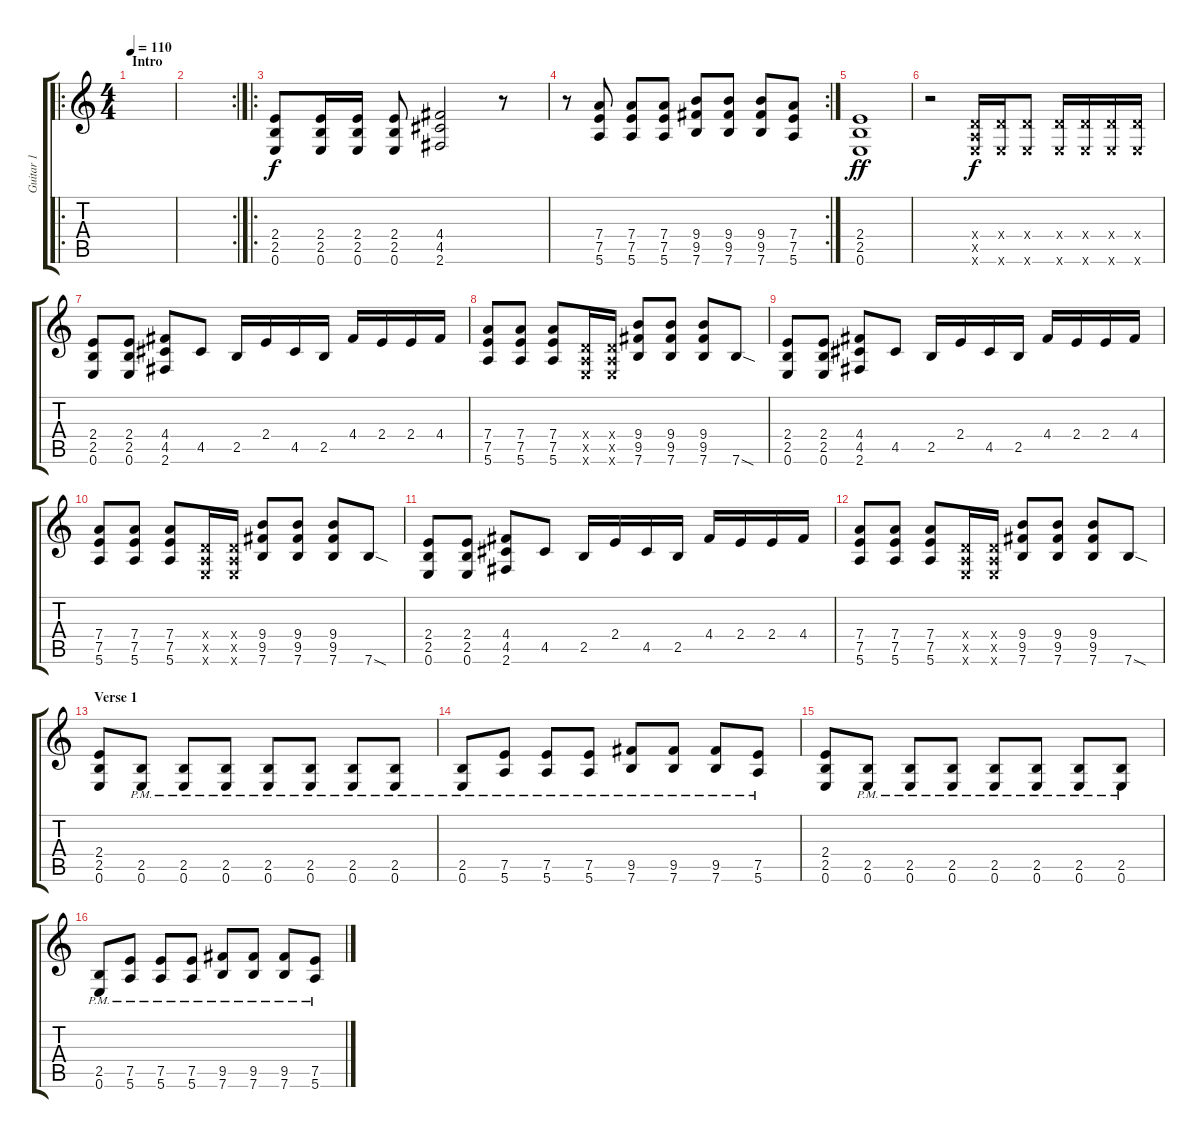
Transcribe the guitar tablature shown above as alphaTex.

\track ("Guitar 1" "Guitar 1") {instrument distortionguitar}
\staff {score tabs}
\tuning (E4 B3 G3 D3 A2 E2) {hide}
\ro
\ts (4 4)
\section ("" "Intro")
\tempo 110
\clef g2
\ks c
|
\rc 2
|
\ro
(2.4 2.5 0.6).8 (2.4 2.5 0.6).16 (2.4 2.5 0.6).16 (2.4 2.5 0.6).8 (4.4 4.5 2.6).2 r.8 |
\rc 2
r.8 (7.4 7.5 5.6).8 (7.4 7.5 5.6).8 (7.4 7.5 5.6).8 (9.4 9.5 7.6).8 (9.4 9.5 7.6).8 (9.4 9.5 7.6).8 (7.4 7.5 5.6).8 |
(2.4 2.5 0.6).1{dy ff} |
r.2 (0.4{x} 0.5{x} 0.6{x}).16{dy f} (0.4{x} 0.6{x}).16 (0.4{x} 0.6{x}).8 (0.4{x} 0.6{x}).16 (0.4{x} 0.6{x}).16 (0.4{x} 0.6{x}).16 (0.4{x} 0.6{x}).16 |
(2.4 2.5 0.6).8 (2.4 2.5 0.6).8 (4.4 4.5 2.6).8 4.5.8 2.5.16 2.4.16 4.5.16 2.5.16 4.4.16 2.4.16 2.4.16 4.4.16 |
(7.4 7.5 5.6).8 (7.4 7.5 5.6).8 (7.4 7.5 5.6).8 (0.4{x} 0.5{x} 0.6{x}).16 (0.4{x} 0.5{x} 0.6{x}).16 (9.4 9.5 7.6).8 (9.4 9.5 7.6).8 (9.4 9.5 7.6).8 7.6{sod}.8 |
(2.4 2.5 0.6).8 (2.4 2.5 0.6).8 (4.4 4.5 2.6).8 4.5.8 2.5.16 2.4.16 4.5.16 2.5.16 4.4.16 2.4.16 2.4.16 4.4.16 |
(7.4 7.5 5.6).8 (7.4 7.5 5.6).8 (7.4 7.5 5.6).8 (0.4{x} 0.5{x} 0.6{x}).16 (0.4{x} 0.5{x} 0.6{x}).16 (9.4 9.5 7.6).8 (9.4 9.5 7.6).8 (9.4 9.5 7.6).8 7.6{sod}.8 |
(2.4 2.5 0.6).8 (2.4 2.5 0.6).8 (4.4 4.5 2.6).8 4.5.8 2.5.16 2.4.16 4.5.16 2.5.16 4.4.16 2.4.16 2.4.16 4.4.16 |
(7.4 7.5 5.6).8 (7.4 7.5 5.6).8 (7.4 7.5 5.6).8 (0.4{x} 0.5{x} 0.6{x}).16 (0.4{x} 0.5{x} 0.6{x}).16 (9.4 9.5 7.6).8 (9.4 9.5 7.6).8 (9.4 9.5 7.6).8 7.6{sod}.8 |
\section ("" "Verse 1")
(2.4 2.5 0.6).8 (2.5 0.6{pm}).8 (2.5 0.6{pm}).8 (2.5 0.6{pm}).8 (2.5 0.6{pm}).8 (2.5 0.6{pm}).8 (2.5 0.6{pm}).8 (2.5 0.6{pm}).8 |
(2.5 0.6{pm}).8 (7.5 5.6{pm}).8 (7.5 5.6{pm}).8 (7.5 5.6{pm}).8 (9.5 7.6{pm}).8 (9.5 7.6{pm}).8 (9.5 7.6{pm}).8 (7.5 5.6{pm}).8 |
(2.4 2.5 0.6).8 (2.5 0.6{pm}).8 (2.5 0.6{pm}).8 (2.5 0.6{pm}).8 (2.5 0.6{pm}).8 (2.5 0.6{pm}).8 (2.5 0.6{pm}).8 (2.5 0.6{pm}).8 |
(2.5 0.6{pm}).8 (7.5 5.6{pm}).8 (7.5 5.6{pm}).8 (7.5 5.6{pm}).8 (9.5 7.6{pm}).8 (9.5 7.6{pm}).8 (9.5 7.6{pm}).8 (7.5 5.6{pm}).8
